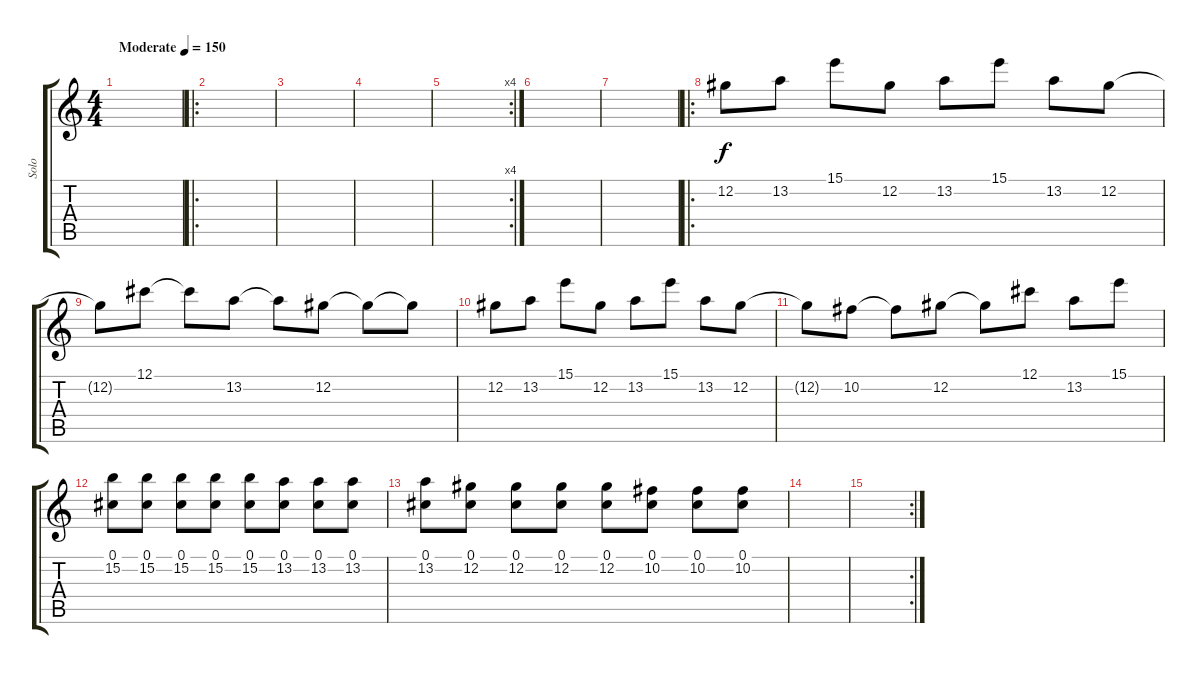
\track ("Solo" "Solo") {instrument overdrivenguitar}
\staff {score tabs}
\tuning (Db4 Ab3 E3 B2 Gb2 B1) {hide}
\ts (4 4)
\tempo (150 "Moderate")
\clef g2
\ks c
|
\ro
|
|
|
\rc 4
|
|
|
\ro
12.2.8 13.2.8 15.1.8 12.2.8 13.2.8 15.1.8 13.2.8 12.2.8 |
12.2{t}.8 12.1.8 12.1{t}.8 13.2.8 13.2{t}.8 12.2.8 12.2{t}.8 12.2{t}.8 |
12.2.8 13.2.8 15.1.8 12.2.8 13.2.8 15.1.8 13.2.8 12.2.8 |
12.2{t}.8 10.2.8 10.2{t}.8 12.2.8 12.2{t}.8 12.1.8 13.2.8 15.1.8 |
(0.1 15.2).8 (0.1 15.2).8 (0.1 15.2).8 (0.1 15.2).8 (0.1 15.2).8 (0.1 13.2).8 (0.1 13.2).8 (0.1 13.2).8 |
(0.1 13.2).8 (0.1 12.2).8 (0.1 12.2).8 (0.1 12.2).8 (0.1 12.2).8 (0.1 10.2).8 (0.1 10.2).8 (0.1 10.2).8 |
|
\rc 2
